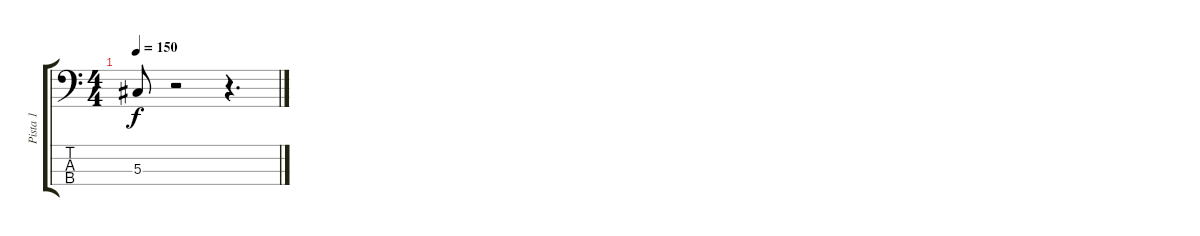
\track ("Pista 1" "Pista 1") {instrument electricbassfinger}
\staff {score tabs}
\tuning (Gb2 Db2 Ab1 Eb1) {hide}
\ts (4 4)
\tempo 150
\clef f4
\ks c
5.3.8{dy f} r.2 r.4{d}
